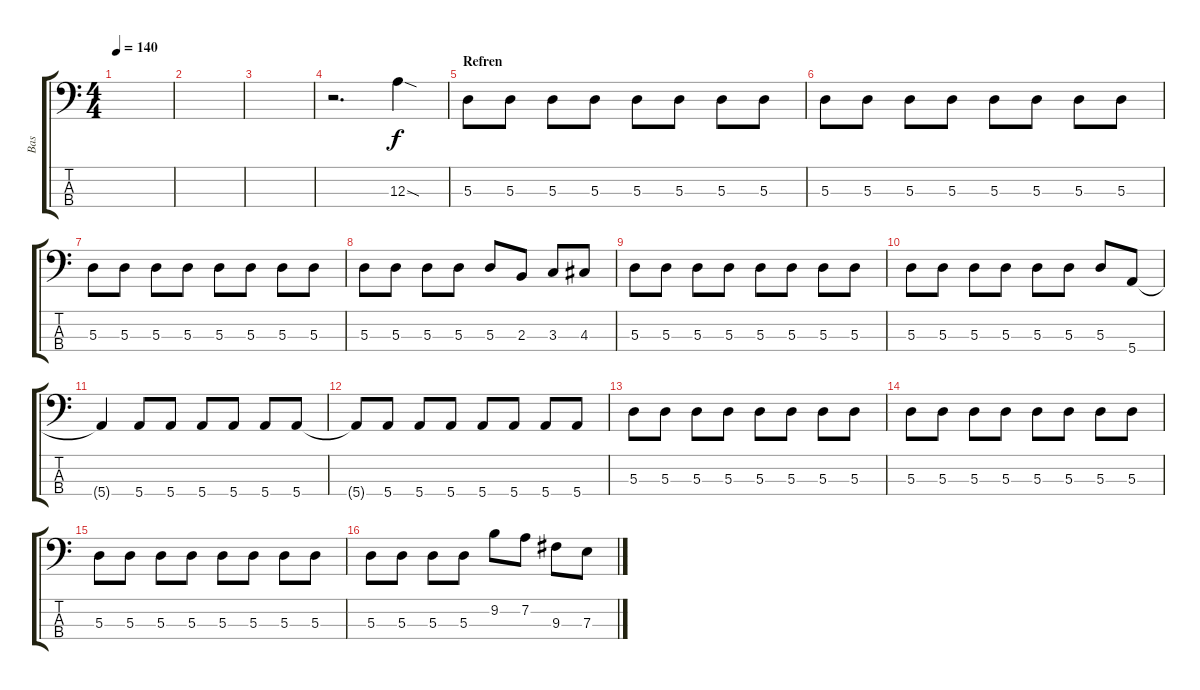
\track ("Bas" "Bas") {instrument electricbassfinger}
\staff {score tabs}
\tuning (G2 D2 A1 E1) {hide}
\ts (4 4)
\tempo 140
\clef f4
\ks c
|
|
|
r.2{d} 12.3{sod}.4 |
\section ("" "Refren")
5.3.8 5.3.8 5.3.8 5.3.8 5.3.8 5.3.8 5.3.8 5.3.8 |
5.3.8 5.3.8 5.3.8 5.3.8 5.3.8 5.3.8 5.3.8 5.3.8 |
5.3.8 5.3.8 5.3.8 5.3.8 5.3.8 5.3.8 5.3.8 5.3.8 |
5.3.8 5.3.8 5.3.8 5.3.8 5.3.8 2.3.8 3.3.8 4.3.8 |
5.3.8 5.3.8 5.3.8 5.3.8 5.3.8 5.3.8 5.3.8 5.3.8 |
5.3.8 5.3.8 5.3.8 5.3.8 5.3.8 5.3.8 5.3.8 5.4.8 |
5.4{t}.4 5.4.8 5.4.8 5.4.8 5.4.8 5.4.8 5.4.8 |
5.4{t}.8 5.4.8 5.4.8 5.4.8 5.4.8 5.4.8 5.4.8 5.4.8 |
5.3.8 5.3.8 5.3.8 5.3.8 5.3.8 5.3.8 5.3.8 5.3.8 |
5.3.8 5.3.8 5.3.8 5.3.8 5.3.8 5.3.8 5.3.8 5.3.8 |
5.3.8 5.3.8 5.3.8 5.3.8 5.3.8 5.3.8 5.3.8 5.3.8 |
5.3.8 5.3.8 5.3.8 5.3.8 9.2.8 7.2.8 9.3.8 7.3.8
